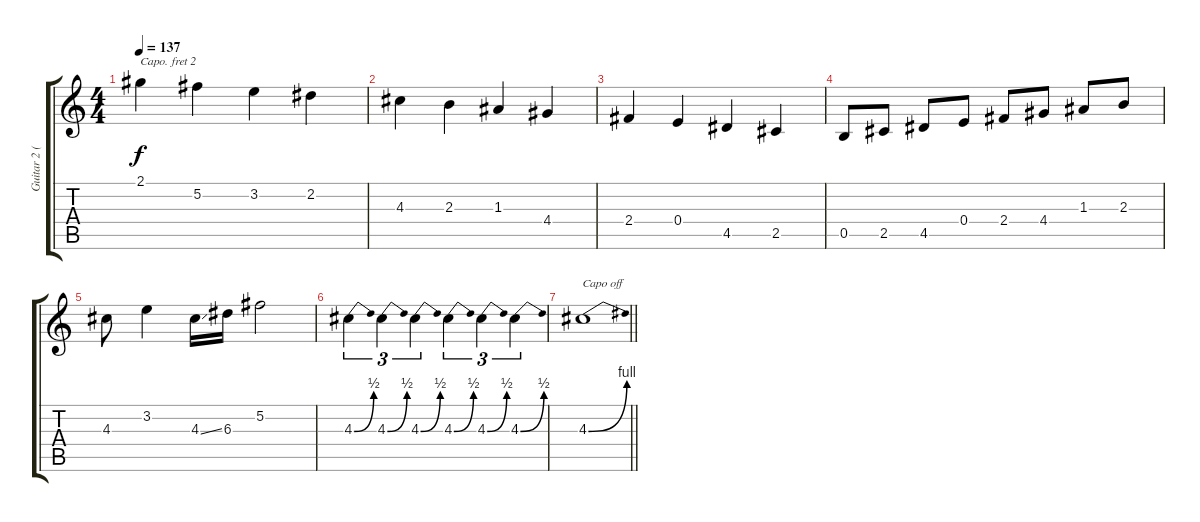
\track ("Guitar 2 (capo 2nd)" "Guitar 2 (") {instrument overdrivenguitar}
\staff {score tabs}
\capo 2
\tuning (E4 B3 G3 D3 A2 E2) {hide}
\ts (4 4)
\tempo 137
\clef g2
\ks c
2.1.4{dy f} 5.2.4 3.2.4 2.2.4 |
4.3.4 2.3.4 1.3.4 4.4.4 |
2.4.4 0.4.4 4.5.4 2.5.4 |
0.5.8 2.5.8 4.5.8 0.4.8 2.4.8 4.4.8 1.3.8 2.3.8 |
4.3.8 3.2.4 4.3{ss}.16 6.3.16 5.2.2 |
4.3{be (bend 0 0 60 2)}.4{tu (3 2)} 4.3{be (bend 0 0 60 2)}.4{tu (3 2)} 4.3{be (bend 0 0 60 2)}.4{tu (3 2)} 4.3{be (bend 0 0 60 2)}.4{tu (3 2)} 4.3{be (bend 0 0 60 2)}.4{tu (3 2)} 4.3{be (bend 0 0 60 2)}.4{tu (3 2)} |
\barLineRight lightlight
4.3{be (bend 0 0 60 4)}.1{txt "Capo off"}
